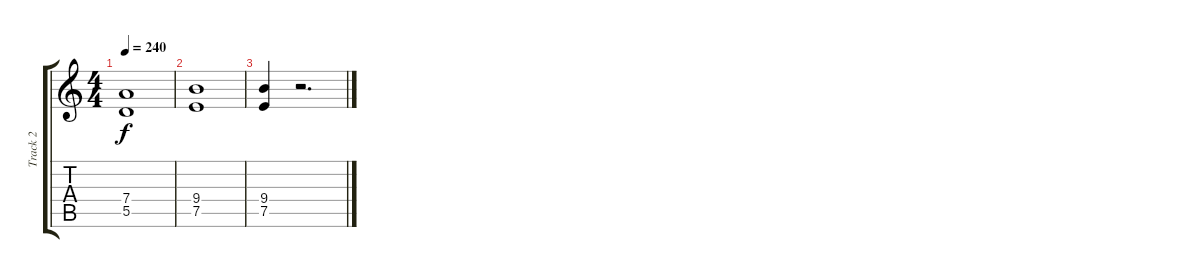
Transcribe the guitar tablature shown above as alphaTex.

\track ("Track 2" "Track 2") {instrument distortionguitar}
\staff {score tabs}
\tuning (E4 B3 G3 D3 A2 E2) {hide}
\ts (4 4)
\tempo 240
\clef g2
\ks c
(7.4 5.5).1{dy f} |
(9.4 7.5).1 |
(9.4 7.5).4 r.2{d}
